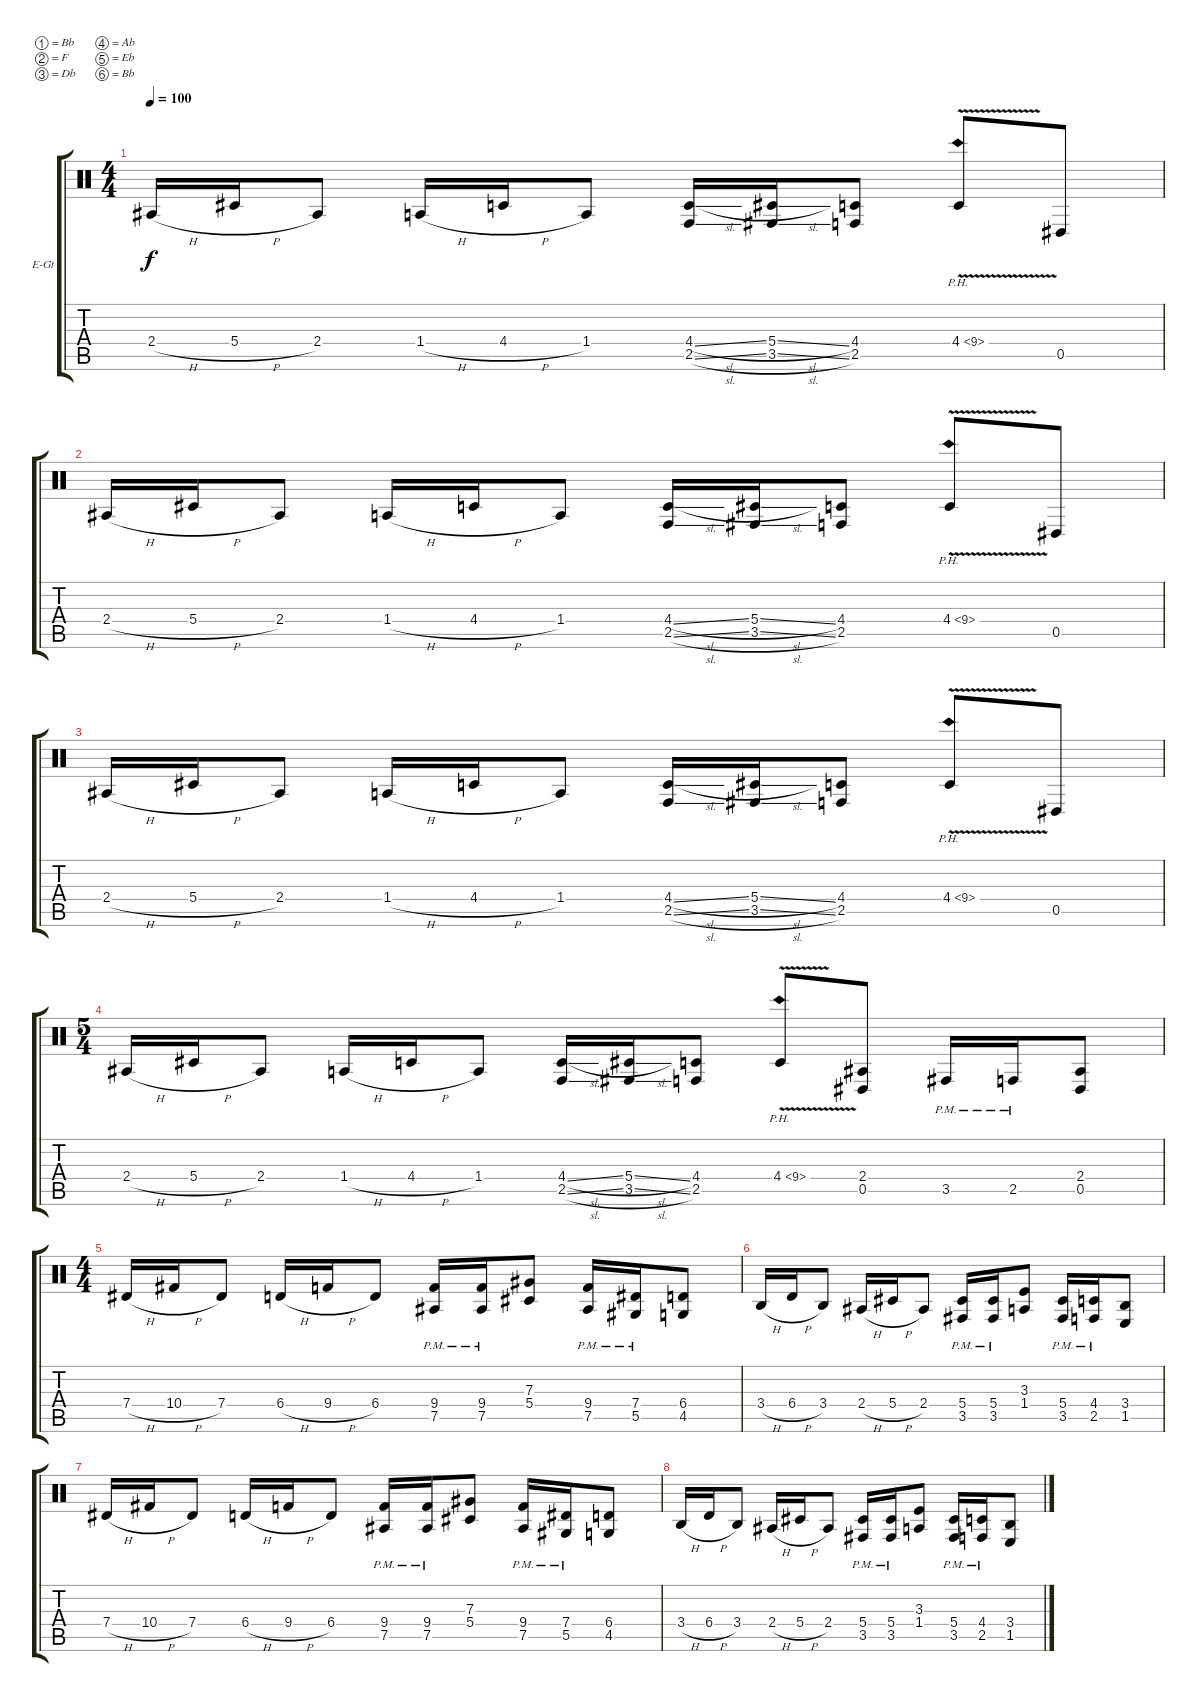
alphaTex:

\bracketExtendMode groupsimilarinstruments
\firstSystemTrackNameOrientation horizontal
\otherSystemsTrackNameOrientation horizontal
\track ("Pat O'Brien" "E-Gt") {instrument distortionguitar}
\staff {score tabs}
\tuning (Bb3 F3 Db3 Ab2 Eb2 Bb1)
\ts (4 4)
\tempo 100
\clef neutral
\ks c
2.4{h}.16{dy f} 5.4{h}.16 2.4.8 1.4{h}.16 4.4{h}.16 1.4.8 (2.5{sl} 4.4{sl}).16 (3.5{sl} 5.4{sl}).16 (2.5 4.4).8 4.4{ph 5 v}.8 0.5.8 |
2.4{h}.16 5.4{h}.16 2.4.8 1.4{h}.16 4.4{h}.16 1.4.8 (2.5{sl} 4.4{sl}).16 (3.5{sl} 5.4{sl}).16 (2.5 4.4).8 4.4{ph 5 v}.8 0.5.8 |
2.4{h}.16 5.4{h}.16 2.4.8 1.4{h}.16 4.4{h}.16 1.4.8 (2.5{sl} 4.4{sl}).16 (3.5{sl} 5.4{sl}).16 (2.5 4.4).8 4.4{ph 5 v}.8 0.5.8 |
\ts (5 4)
2.4{h}.16 5.4{h}.16 2.4.8 1.4{h}.16 4.4{h}.16 1.4.8 (2.5{sl} 4.4{sl}).16 (3.5{sl} 5.4{sl}).16 (2.5 4.4).8 4.4{ph 5 v}.8 (0.5 2.4).8 3.5{pm}.16 2.5{pm}.16 (0.5 2.4).8 |
\ts (4 4)
7.4{h}.16 10.4{h}.16 7.4.8 6.4{h}.16 9.4{h}.16 6.4.8 (7.5{pm} 9.4{pm}).16 (7.5{pm} 9.4{pm}).16 (5.4 7.3).8 (7.5{pm} 9.4{pm}).16 (5.5{pm} 7.4{pm}).16 (4.5 6.4).8 |
3.4{h}.16 6.4{h}.16 3.4.8 2.4{h}.16 5.4{h}.16 2.4.8 (3.5{pm} 5.4{pm}).16 (3.5{pm} 5.4{pm}).16 (1.4 3.3).8 (3.5{pm} 5.4{pm}).16 (2.5{pm} 4.4{pm}).16 (1.5 3.4).8 |
7.4{h}.16 10.4{h}.16 7.4.8 6.4{h}.16 9.4{h}.16 6.4.8 (7.5{pm} 9.4{pm}).16 (7.5{pm} 9.4{pm}).16 (5.4 7.3).8 (7.5{pm} 9.4{pm}).16 (5.5{pm} 7.4{pm}).16 (4.5 6.4).8 |
3.4{h}.16 6.4{h}.16 3.4.8 2.4{h}.16 5.4{h}.16 2.4.8 (3.5{pm} 5.4{pm}).16 (3.5{pm} 5.4{pm}).16 (1.4 3.3).8 (3.5{pm} 5.4{pm}).16 (2.5{pm} 4.4{pm}).16 (1.5 3.4).8
